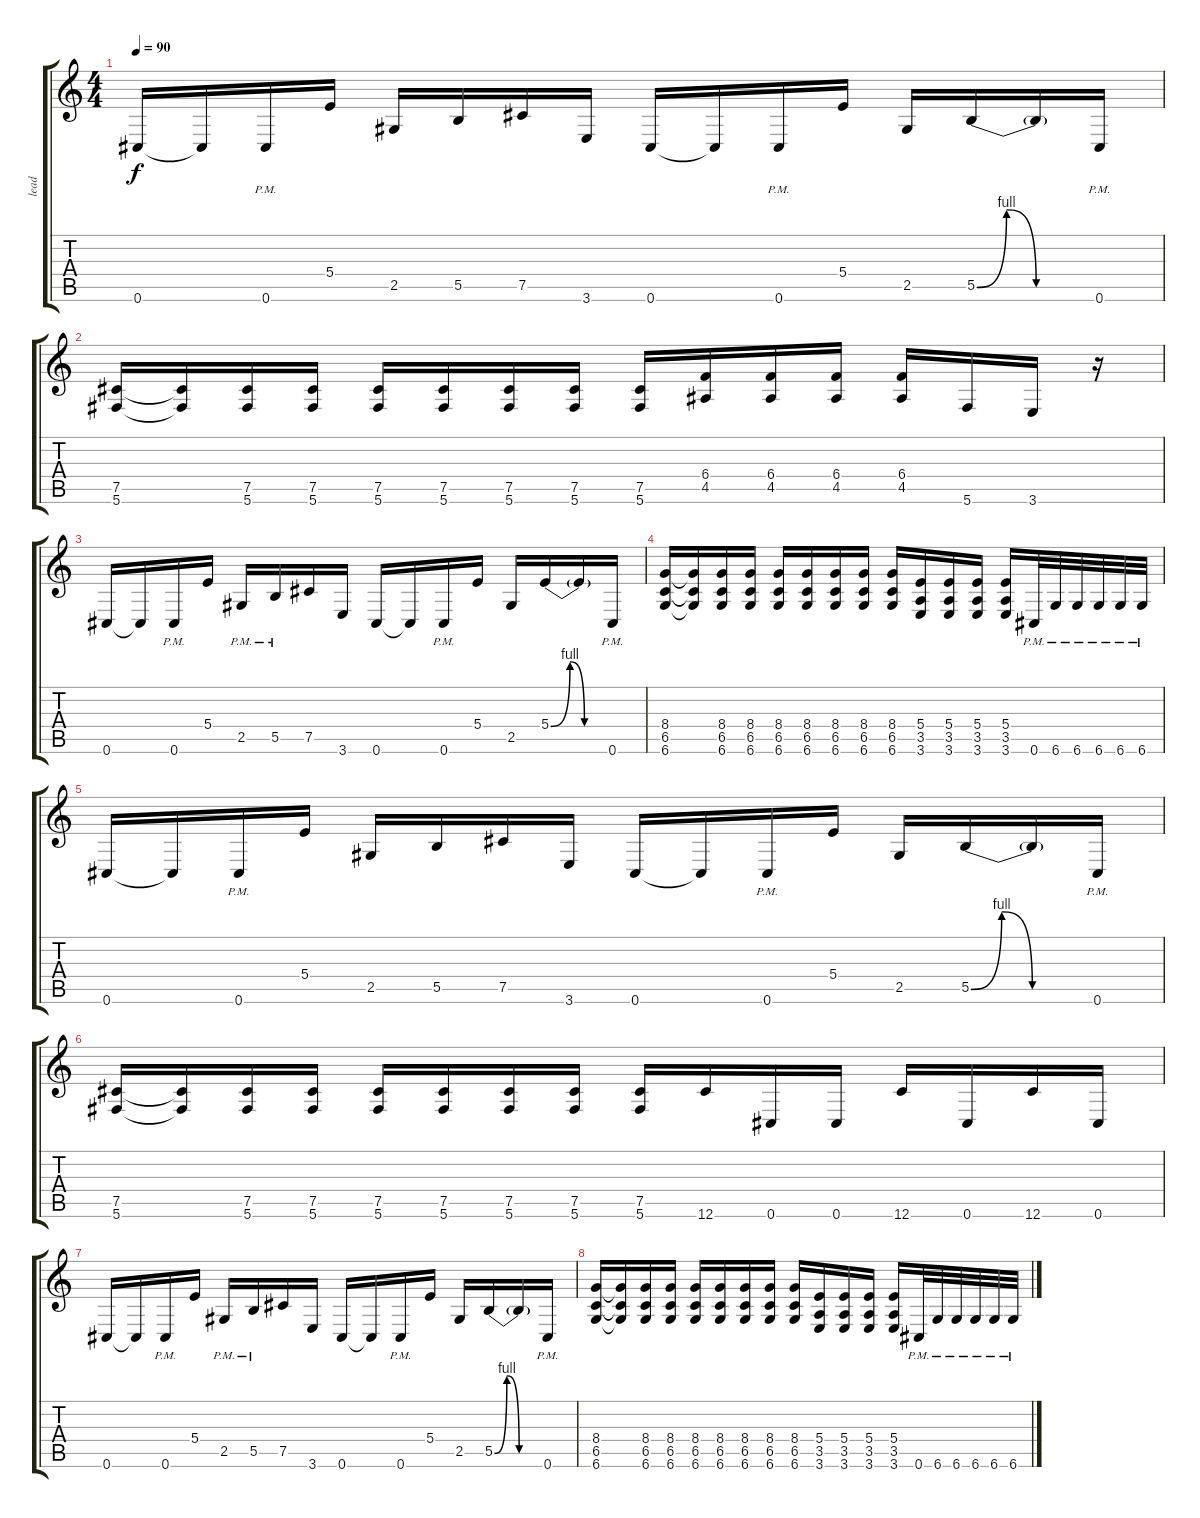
\track ("lead" "lead") {instrument distortionguitar}
\staff {score tabs}
\tuning (Db4 Ab3 E3 B2 Gb2 Db2) {hide}
\ts (4 4)
\tempo 90
\clef g2
\ks c
0.6.16{dy f} 0.6{t}.16 0.6{pm}.16 5.4.16 2.5.16 5.5.16 7.5.16 3.6.16 0.6.16 0.6{t}.16 0.6{pm}.16 5.4.16 2.5.16 5.5{be (custom 0 0 15 4 30 0 60 0)}.16 5.5{t}.16 0.6{pm}.16 |
(7.5 5.6).16 (7.5{t} 5.6{t}).16 (7.5 5.6).16 (7.5 5.6).16 (7.5 5.6).16 (7.5 5.6).16 (7.5 5.6).16 (7.5 5.6).16 (7.5 5.6).16 (6.4 4.5).16 (6.4 4.5).16 (6.4 4.5).16 (6.4 4.5).16 5.6.16 3.6.16 r.16 |
0.6.16 0.6{t}.16 0.6{pm}.16 5.4.16 2.5{pm}.16 5.5{pm}.16 7.5.16 3.6.16 0.6.16 0.6{t}.16 0.6{pm}.16 5.4.16 2.5.16 5.4{be (custom 0 0 20 4 35 0 60 0)}.16 5.4{t}.16 0.6{pm}.16 |
(8.4 6.5 6.6).16 (8.4{t} 6.5{t} 6.6{t}).16 (8.4 6.5 6.6).16 (8.4 6.5 6.6).16 (8.4 6.5 6.6).16 (8.4 6.5 6.6).16 (8.4 6.5 6.6).16 (8.4 6.5 6.6).16 (8.4 6.5 6.6).16 (5.4 3.5 3.6).16 (5.4 3.5 3.6).16 (5.4 3.5 3.6).16 (5.4 3.5 3.6).16 0.6{pm}.32 6.6{pm}.32 6.6{pm}.32 6.6{pm}.32 6.6{pm}.32 6.6{pm}.32 |
0.6.16 0.6{t}.16 0.6{pm}.16 5.4.16 2.5.16 5.5.16 7.5.16 3.6.16 0.6.16 0.6{t}.16 0.6{pm}.16 5.4.16 2.5.16 5.5{be (custom 0 0 15 4 30 0 60 0)}.16 5.5{t}.16 0.6{pm}.16 |
(7.5 5.6).16 (7.5{t} 5.6{t}).16 (7.5 5.6).16 (7.5 5.6).16 (7.5 5.6).16 (7.5 5.6).16 (7.5 5.6).16 (7.5 5.6).16 (7.5 5.6).16 12.6.16 0.6.16 0.6.16 12.6.16 0.6.16 12.6.16 0.6.16 |
0.6.16 0.6{t}.16 0.6{pm}.16 5.4.16 2.5{pm}.16 5.5{pm}.16 7.5.16 3.6.16 0.6.16 0.6{t}.16 0.6{pm}.16 5.4.16 2.5.16 5.5{be (custom 0 0 15 4 30 0 60 0)}.16 5.5{t}.16 0.6{pm}.16 |
(8.4 6.5 6.6).16 (8.4{t} 6.5{t} 6.6{t}).16 (8.4 6.5 6.6).16 (8.4 6.5 6.6).16 (8.4 6.5 6.6).16 (8.4 6.5 6.6).16 (8.4 6.5 6.6).16 (8.4 6.5 6.6).16 (8.4 6.5 6.6).16 (5.4 3.5 3.6).16 (5.4 3.5 3.6).16 (5.4 3.5 3.6).16 (5.4 3.5 3.6).16 0.6{pm}.32 6.6{pm}.32 6.6{pm}.32 6.6{pm}.32 6.6{pm}.32 6.6{pm}.32
